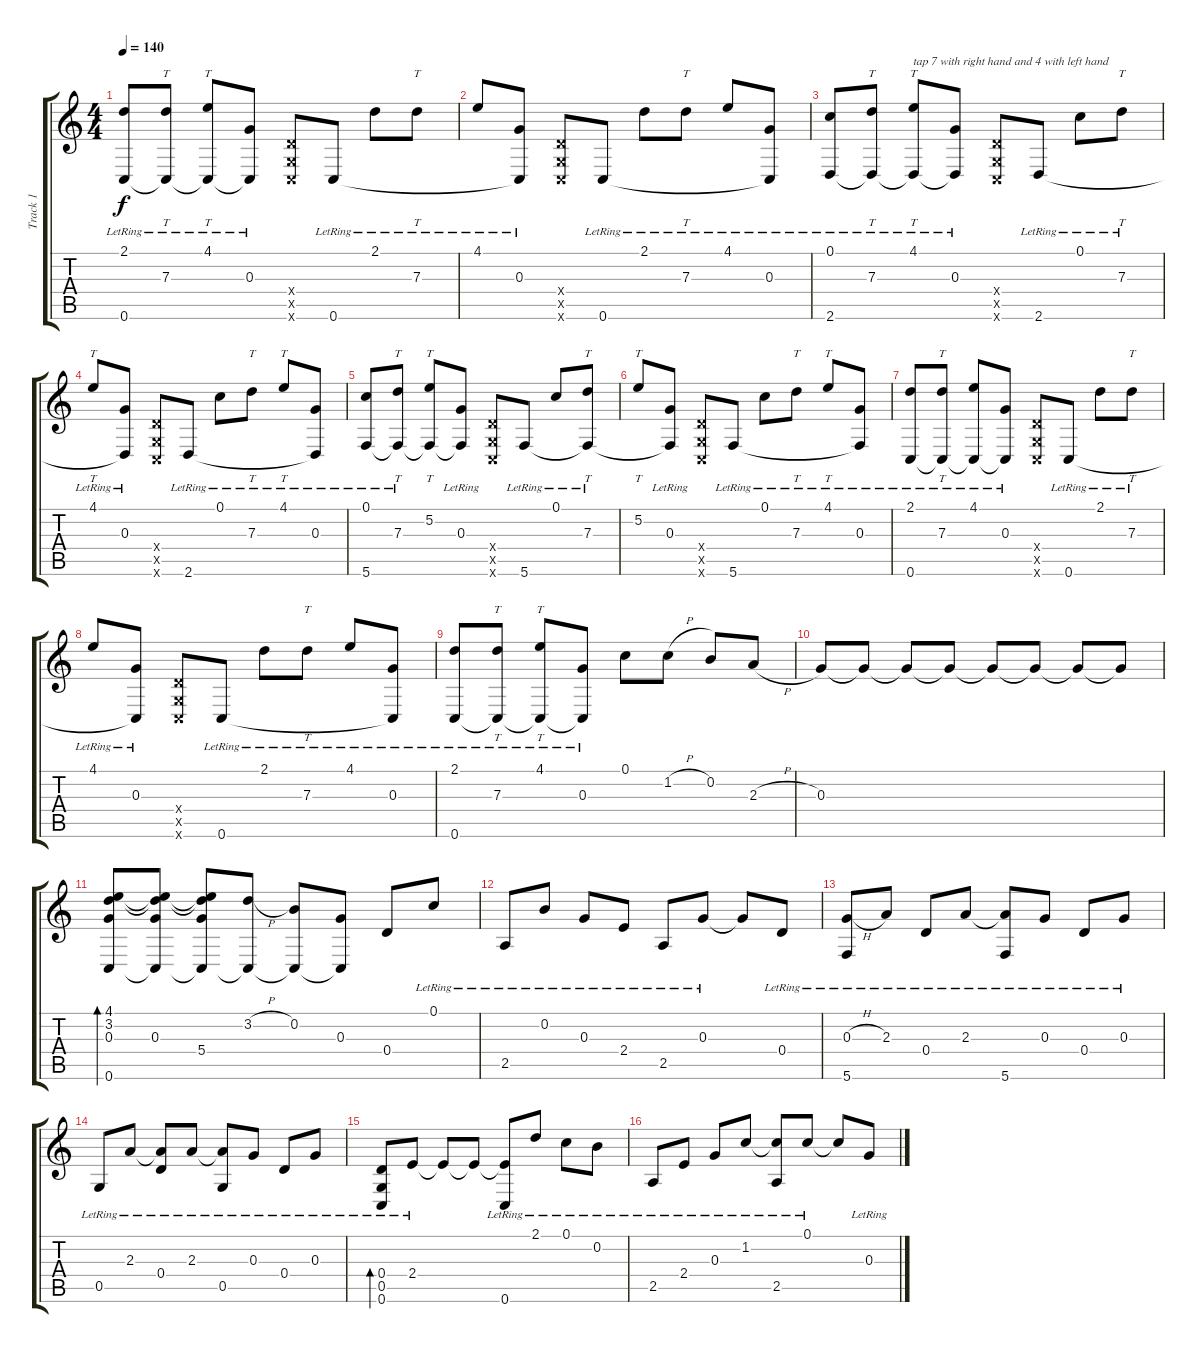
\track ("Track 1" "Track 1") {instrument acousticguitarsteel}
\staff {score tabs}
\tuning (C4 B3 G3 D3 G2 C2) {hide}
\ts (4 4)
\tempo 140
\clef g2
\ks c
(2.1{lr} 0.6{lr}).8{dy f} (7.3{lr} 0.6{t}).8{tt} (4.1{lr} 0.6{t}).8{tt} (0.3{lr} 0.6{t}).8 (0.4{x} 0.5{x} 0.6{x}).8 0.6{lr}.8 2.1{lr}.8 7.3{lr}.8{tt} |
4.1{lr}.8 (0.3{lr} 0.6{t}).8 (0.4{x} 0.5{x} 0.6{x}).8 0.6{lr}.8 2.1{lr}.8 7.3{lr}.8{tt} 4.1{lr}.8 (0.3{lr} 0.6{t}).8 |
(0.1{lr} 2.6{lr}).8 (7.3{lr} 2.6{t}).8{tt} (4.1{lr} 2.6{t}).8{tt txt "tap 7 with right hand and 4 with left hand"} (0.3{lr} 2.6{t}).8 (0.4{x} 0.5{x} 0.6{x}).8 2.6{lr}.8 0.1{lr}.8 7.3{lr}.8{tt} |
4.1{lr}.8{tt} (0.3{lr} 2.6{t}).8 (0.4{x} 0.5{x} 0.6{x}).8 2.6{lr}.8 0.1{lr}.8 7.3{lr}.8{tt} 4.1{lr}.8{tt} (0.3{lr} 2.6{t}).8 |
(0.1{lr} 5.6{lr}).8 (7.3{lr} 5.6{t}).8{tt} (5.2 5.6{t}).8{tt} (0.3{lr} 5.6{t}).8 (0.4{x} 0.5{x} 0.6{x}).8 5.6{lr}.8 0.1{lr}.8 (7.3{lr} 5.6{t}).8{tt} |
5.2.8{tt} (0.3{lr} 5.6{t}).8 (0.4{x} 0.5{x} 0.6{x}).8 5.6{lr}.8 0.1{lr}.8 7.3{lr}.8{tt} 4.1{lr}.8{tt} (0.3{lr} 5.6{t}).8 |
(2.1{lr} 0.6{lr}).8 (7.3{lr} 0.6{t}).8{tt} (4.1{lr} 0.6{t}).8 (0.3{lr} 0.6{t}).8 (0.4{x} 0.5{x} 0.6{x}).8 0.6{lr}.8 2.1{lr}.8 7.3{lr}.8{tt} |
4.1{lr}.8 (0.3{lr} 0.6{t}).8 (0.4{x} 0.5{x} 0.6{x}).8 0.6{lr}.8 2.1{lr}.8 7.3{lr}.8{tt} 4.1{lr}.8 (0.3{lr} 0.6{t}).8 |
(2.1{lr} 0.6{lr}).8 (7.3{lr} 0.6{t}).8{tt} (4.1{lr} 0.6{t}).8{tt} (0.3{lr} 0.6{t}).8 0.1.8 1.2{h}.8 0.2.8 2.3{h}.8 |
0.3.8 0.3{t}.8 0.3{t}.8 0.3{t}.8 0.3{t}.8 0.3{t}.8 0.3{t}.8 0.3{t}.8 |
(4.1 3.2 0.3 0.6).8{bd 240} (4.1{t} 3.2{t} 0.3 0.6{t}).8 (4.1{t} 3.2{t} 5.4 0.6{t}).8 (3.2{h} 0.6{t}).8 (0.2 0.6{t}).8 (0.3 0.6{t}).8 0.4.8 0.1{lr}.8 |
2.5{lr}.8 0.2{lr}.8 0.3{lr}.8 2.4{lr}.8 2.5{lr}.8 0.3{lr}.8 0.3{t}.8 0.4{lr}.8 |
(0.3{h lr} 5.6{lr}).8 2.3{lr}.8 0.4{lr}.8 2.3{lr}.8 (2.3{t} 5.6{lr}).8 0.3{lr}.8 0.4{lr}.8 0.3{lr}.8 |
0.5{lr}.8 2.3{lr}.8 (2.3{t} 0.4{lr}).8 2.3{lr}.8 (2.3{t} 0.5{lr}).8 0.3{lr}.8 0.4{lr}.8 0.3{lr}.8 |
(0.4{lr} 0.5{lr} 0.6{lr}).8{bd 240} 2.4{lr}.8 2.4{t}.8 2.4{t}.8 (2.4{t} 0.6{lr}).8 2.1{lr}.8 0.1{lr}.8 0.2{lr}.8 |
2.5{lr}.8 2.4{lr}.8 0.3{lr}.8 1.2{lr}.8 (1.2{t} 2.5{lr}).8 0.1{lr}.8 0.1{t}.8 0.3{lr}.8
